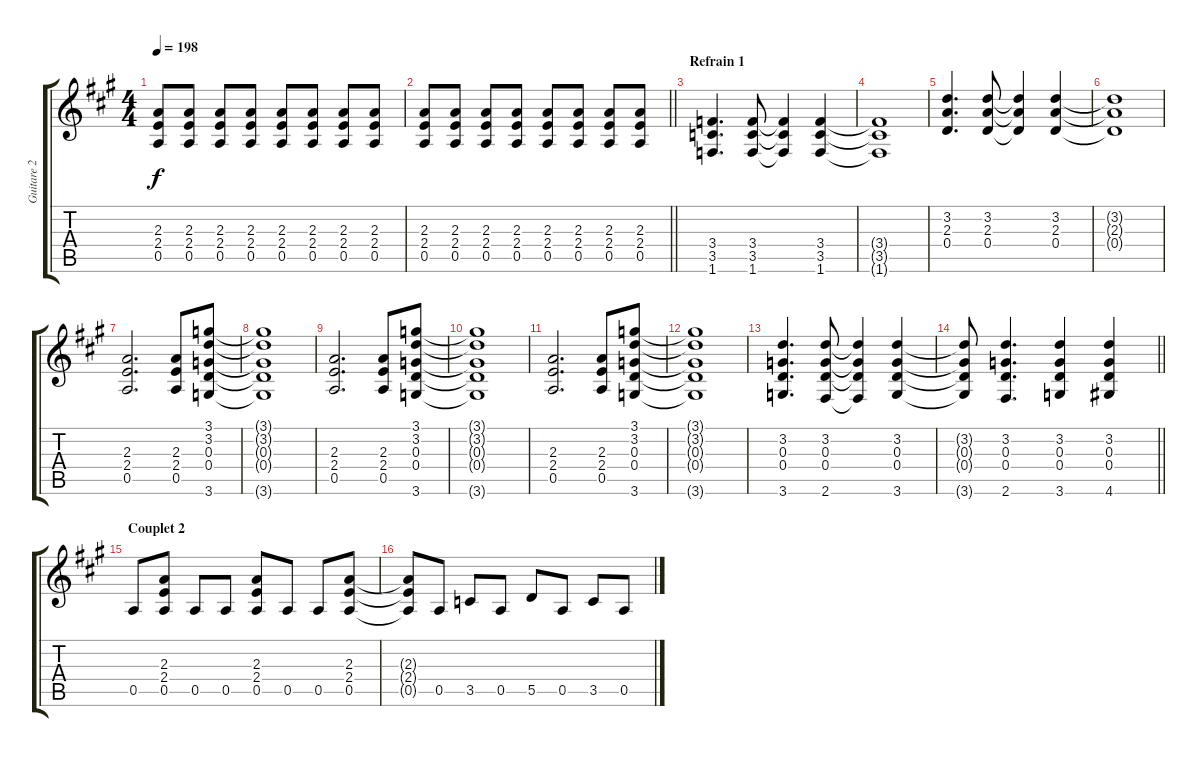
\track ("Guitare 2 (Malcom Young)" "Guitare 2 ") {instrument overdrivenguitar}
\staff {score tabs}
\tuning (E4 B3 G3 D3 A2 E2) {hide}
\ts (4 4)
\tempo 198
\clef g2
\ks a
(2.3 2.4 0.5).8{dy f} (2.3 2.4 0.5).8 (2.3 2.4 0.5).8 (2.3 2.4 0.5).8 (2.3 2.4 0.5).8 (2.3 2.4 0.5).8 (2.3 2.4 0.5).8 (2.3 2.4 0.5).8 |
\barLineRight lightlight
(2.3 2.4 0.5).8 (2.3 2.4 0.5).8 (2.3 2.4 0.5).8 (2.3 2.4 0.5).8 (2.3 2.4 0.5).8 (2.3 2.4 0.5).8 (2.3 2.4 0.5).8 (2.3 2.4 0.5).8 |
\section ("" "Refrain 1")
(3.4 3.5 1.6).4{d} (3.4 3.5 1.6).8 (3.4{t} 3.5{t} 1.6{t}).4 (3.4 3.5 1.6).4 |
(3.4{t} 3.5{t} 1.6{t}).1 |
(3.2 2.3 0.4).4{d} (3.2 2.3 0.4).8 (3.2{t} 2.3{t} 0.4{t}).4 (3.2 2.3 0.4).4 |
(3.2{t} 2.3{t} 0.4{t}).1 |
(2.3 2.4 0.5).2{d} (2.3 2.4 0.5).8 (3.1 3.2 0.3 0.4 3.6).8 |
(3.1{t} 3.2{t} 0.3{t} 0.4{t} 3.6{t}).1 |
(2.3 2.4 0.5).2{d} (2.3 2.4 0.5).8 (3.1 3.2 0.3 0.4 3.6).8 |
(3.1{t} 3.2{t} 0.3{t} 0.4{t} 3.6{t}).1 |
(2.3 2.4 0.5).2{d} (2.3 2.4 0.5).8 (3.1 3.2 0.3 0.4 3.6).8 |
(3.1{t} 3.2{t} 0.3{t} 0.4{t} 3.6{t}).1 |
(3.2 0.3 0.4 3.6).4{d} (3.2 0.3 0.4 2.6).8 (3.2{t} 0.3{t} 0.4{t} 2.6{t}).4 (3.2 0.3 0.4 3.6).4 |
\barLineRight lightlight
(3.2{t} 0.3{t} 0.4{t} 3.6{t}).8 (3.2 0.3 0.4 2.6).4{d} (3.2 0.3 0.4 3.6).4 (3.2 0.3 0.4 4.6).4 |
\section ("" "Couplet 2")
0.5.8 (2.3 2.4 0.5).8 0.5.8 0.5.8 (2.3 2.4 0.5).8 0.5.8 0.5.8 (2.3 2.4 0.5).8 |
(2.3{t} 2.4{t} 0.5{t}).8 0.5.8 3.5.8 0.5.8 5.5.8 0.5.8 3.5.8 0.5.8
